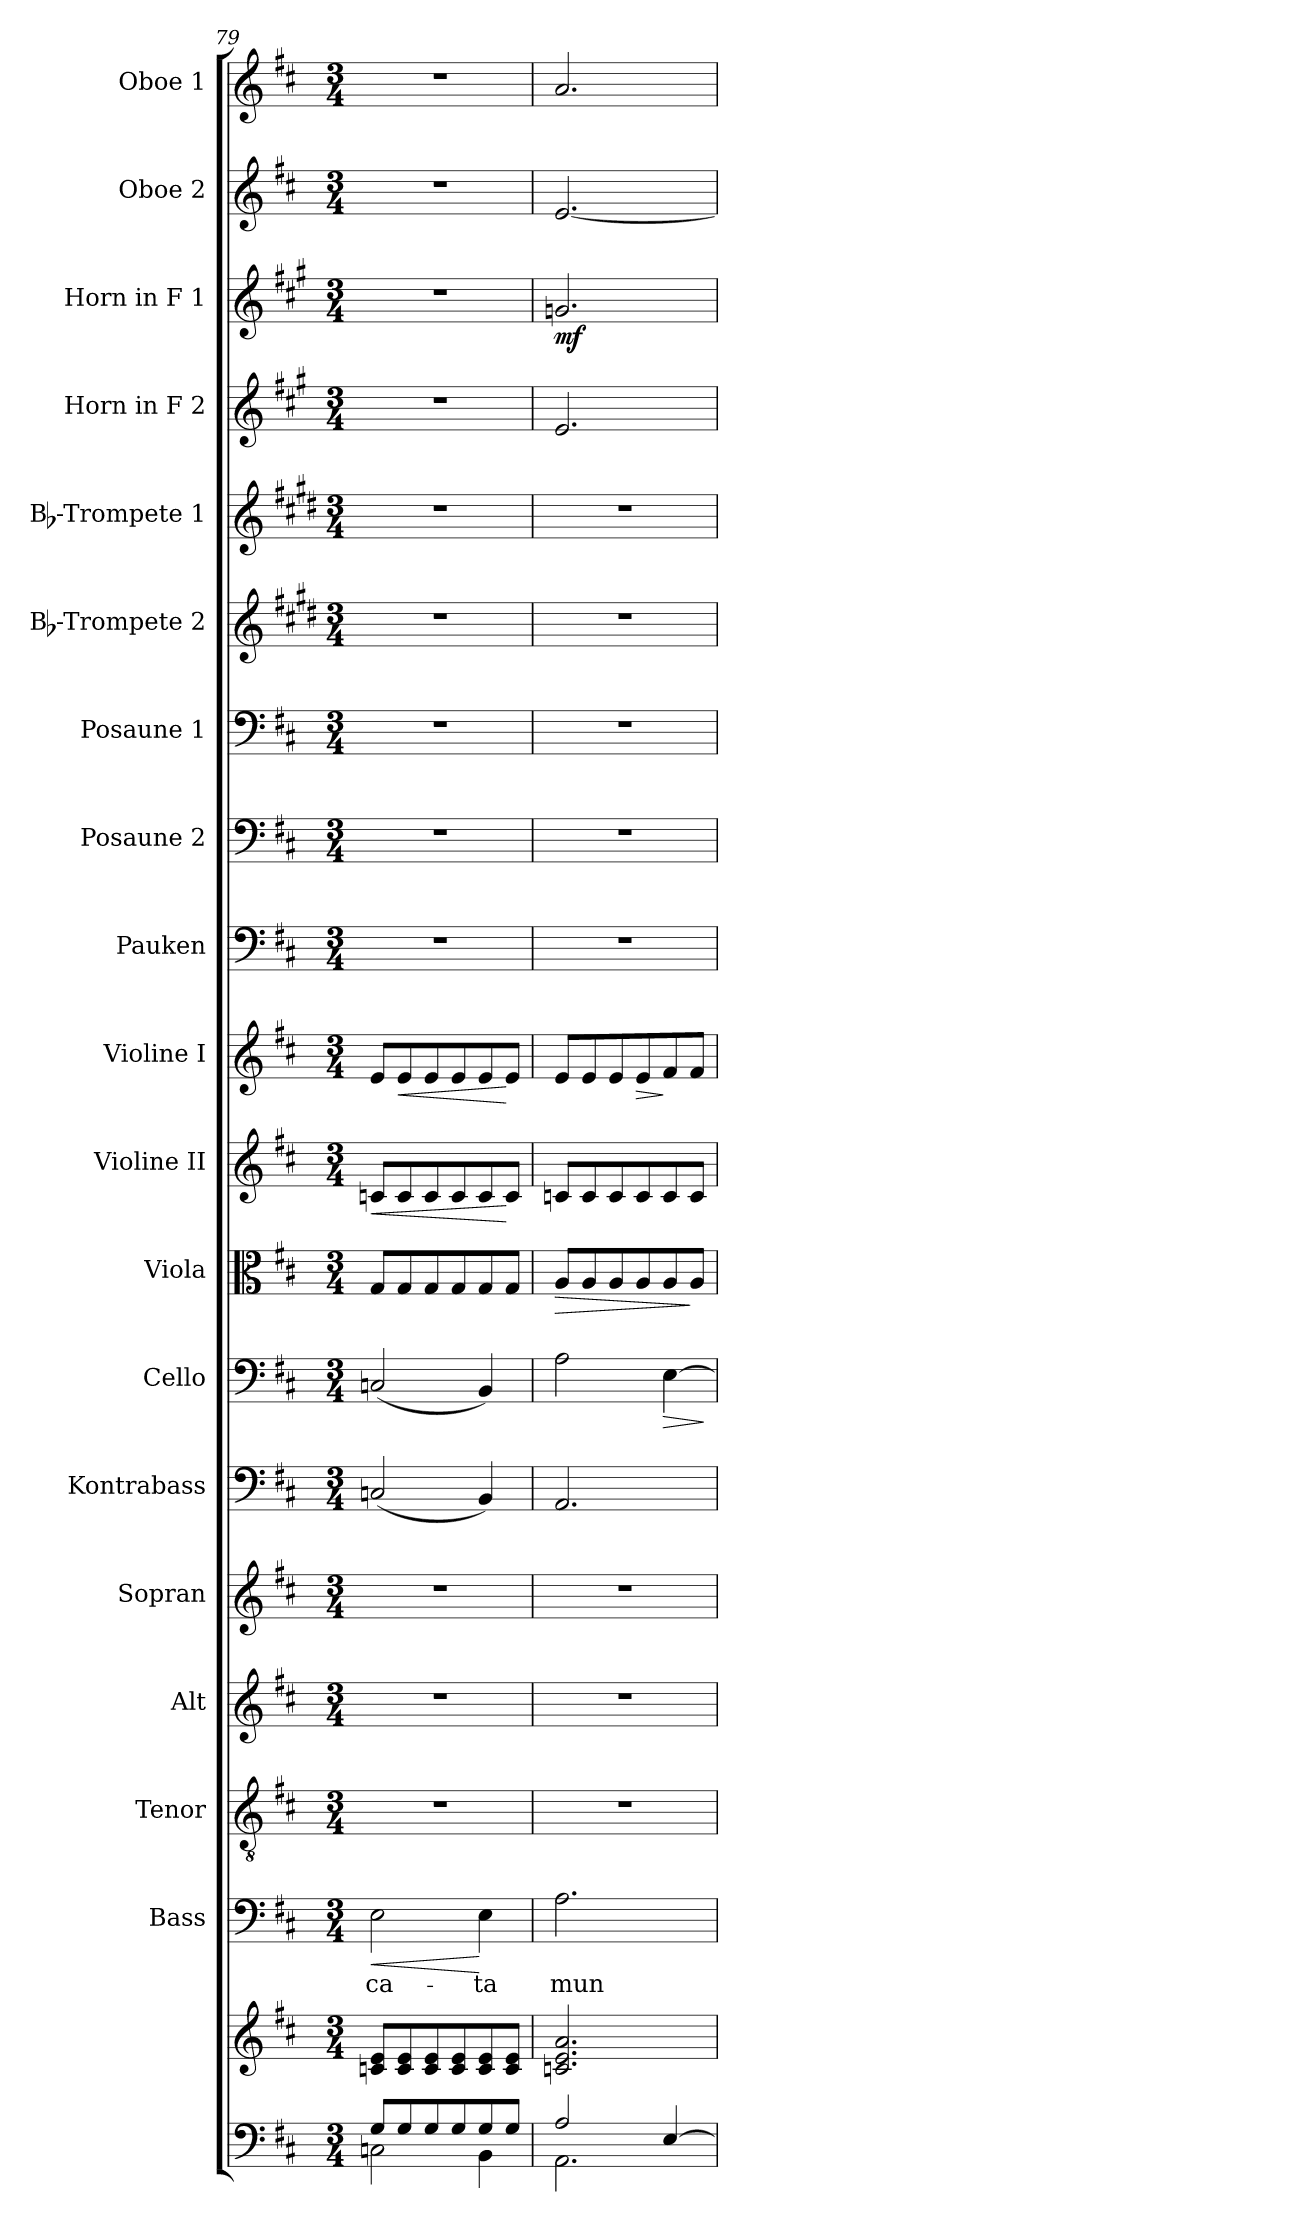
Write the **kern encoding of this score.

**kern	**kern	**kern	**text	**dynam	**kern	**kern	**kern	**kern	**kern	**dynam	**kern	**dynam	**kern	**dynam	**kern	**dynam	**kern	**kern	**kern	**kern	**kern	**kern	**kern	**dynam	**kern	**kern
*part19	*part19	*part18	*part18	*part18	*part17	*part16	*part15	*part14	*part13	*part13	*part12	*part12	*part11	*part11	*part10	*part10	*part9	*part8	*part7	*part6	*part5	*part4	*part3	*part3	*part2	*part1
*staff20	*staff19	*staff18	*staff18	*staff18	*staff17	*staff16	*staff15	*staff14	*staff13	*staff13	*staff12	*staff12	*staff11	*staff11	*staff10	*staff10	*staff9	*staff8	*staff7	*staff6	*staff5	*staff4	*staff3	*staff3	*staff2	*staff1
*	*	*I"Bass	*	*	*I"Tenor	*I"Alt	*I"Sopran	*I"Kontrabass	*I"Cello	*	*I"Viola	*	*I"Violine II	*	*I"Violine I	*	*I"Pauken	*I"Posaune 2	*I"Posaune 1	*I"Bb-Trompete 2	*I"Bb-Trompete 1	*I"Horn in F 2	*I"Horn in F 1	*	*I"Oboe 2	*I"Oboe 1
*	*	*I'B.	*	*	*I'T.	*I'A.	*I'S.	*I'Kb.	*	*	*I'Vla.	*	*I'Vl. II	*	*I'Vl. I	*	*I'Pk.	*I'Pos. 2	*I'Pos. 1	*I'Bb Trp. 2	*I'Bb Trp. 1	*	*	*	*I'Ob. 2	*I'Ob. 1
*clefF4	*clefG2	*clefF4	*	*	*clefGv2	*clefG2	*clefG2	*clefF4	*clefF4	*	*clefC3	*	*clefG2	*	*clefG2	*	*clefF4	*clefF4	*clefF4	*clefG2	*clefG2	*clefG2	*clefG2	*	*clefG2	*clefG2
*	*	*	*	*	*	*	*	*ITrd7c12	*	*	*	*	*	*	*	*	*	*	*	*ITrd1c2	*ITrd1c2	*ITrd4c7	*ITrd4c7	*	*	*
*k[f#c#]	*k[f#c#]	*k[f#c#]	*	*	*k[f#c#]	*k[f#c#]	*k[f#c#]	*k[f#c#]	*k[f#c#]	*	*k[f#c#]	*	*k[f#c#]	*	*k[f#c#]	*	*k[f#c#]	*k[f#c#]	*k[f#c#]	*k[f#c#]	*k[f#c#]	*k[f#c#]	*k[f#c#]	*	*k[f#c#]	*k[f#c#]
*D:	*D:	*D:	*	*	*D:	*D:	*D:	*D:	*D:	*	*D:	*	*D:	*	*D:	*	*D:	*D:	*D:	*D:	*D:	*D:	*D:	*	*D:	*D:
*M3/4	*M3/4	*M3/4	*	*	*M3/4	*M3/4	*M3/4	*M3/4	*M3/4	*	*M3/4	*	*M3/4	*	*M3/4	*	*M3/4	*M3/4	*M3/4	*M3/4	*M3/4	*M3/4	*M3/4	*	*M3/4	*M3/4
=79	=79	=79	=79	=79	=79	=79	=79	=79	=79	=79	=79	=79	=79	=79	=79	=79	=79	=79	=79	=79	=79	=79	=79	=79	=79	=79
*^	*	*	*	*	*	*	*	*	*	*	*	*	*	*	*	*	*	*	*	*	*	*	*	*	*	*
!	!	!	!	!LO:LY:b	!LO:HP:b	!	!	!	!	!	!	!	!	!	!LO:HP:b	!	!	!	!	!	!	!	!	!	!	!	!
8G/L	2Cn\	8cn/ 8e/L	2E\	-ca-	<	2.r	2.r	2.r	(<2CCn/	(<2Cn/	.	8G/L	.	8cn/L	<	8e/L	.	2.r	2.r	2.r	2.r	2.r	2.r	2.r	.	2.r	2.r
!	!	!	!	!	!	!	!	!	!	!	!	!	!	!	!	!	!LO:HP:b	!	!	!	!	!	!	!	!	!	!
8G/	.	8c/ 8e/	.	.	.	.	.	.	.	.	.	8G/	.	8c/	.	8e/	<	.	.	.	.	.	.	.	.	.	.
8G/	.	8c/ 8e/	.	.	.	.	.	.	.	.	.	8G/	.	8c/	.	8e/	.	.	.	.	.	.	.	.	.	.	.
8G/	.	8c/ 8e/	.	.	.	.	.	.	.	.	.	8G/	.	8c/	.	8e/	.	.	.	.	.	.	.	.	.	.	.
!	!	!	!	!LO:LY:b	!	!	!	!	!	!	!	!	!	!	!	!	!	!	!	!	!	!	!	!	!	!	!
8G/	4BB\	8c/ 8e/	4E\	-ta	[	.	.	.	4BBB/)	4BB/)	.	8G/	.	8c/	.	8e/	.	.	.	.	.	.	.	.	.	.	.
8G/J	.	8c/ 8e/J	.	.	.	.	.	.	.	.	.	8G/J	.	8c/J	[	8e/J	[	.	.	.	.	.	.	.	.	.	.
!!LO:PB:g=z
=80	=80	=80	=80	=80	=80	=80	=80	=80	=80	=80	=80	=80	=80	=80	=80	=80	=80	=80	=80	=80	=80	=80	=80	=80	=80	=80	=80
!	!	!	!	!LO:LY:b	!	!	!	!	!	!	!	!	!LO:HP:b	!	!	!	!	!	!	!	!	!	!	!	!LO:DY:b	!	!
2A/	2.AA\	2.cn/ 2.e/ 2.a/	2.A\	mun-	.	2.r	2.r	2.r	2.AAA/	2A\	.	8A/L	>	8cn/L	.	8e/L	.	2.r	2.r	2.r	2.r	2.r	2.A/	2.cn/	mf	[2.e/	2.a/
.	.	.	.	.	.	.	.	.	.	.	.	8A/	.	8c/	.	8e/	.	.	.	.	.	.	.	.	.	.	.
.	.	.	.	.	.	.	.	.	.	.	.	8A/	.	8c/	.	8e/	.	.	.	.	.	.	.	.	.	.	.
!	!	!	!	!	!	!	!	!	!	!	!	!	!	!	!	!	!LO:HP:b	!	!	!	!	!	!	!	!	!	!
.	.	.	.	.	.	.	.	.	.	.	.	8A/	.	8c/	.	8e/	>	.	.	.	.	.	.	.	.	.	.
!	!	!	!	!	!	!	!	!	!	!	!LO:HP:b	!	!	!	!	!	!	!	!	!	!	!	!	!	!	!	!
[>4E/	.	.	.	.	.	.	.	.	.	[4E\	>	8A/	.	8c/	.	8f#/	]	.	.	.	.	.	.	.	.	.	.
.	.	.	.	.	.	.	.	.	.	.	.	8A/J	]	8c/J	.	8f#/J	.	.	.	.	.	.	.	.	.	.	.
*v	*v	*	*	*	*	*	*	*	*	*	*	*	*	*	*	*	*	*	*	*	*	*	*	*	*	*	*
.	.	.	.	.	.	.	.	.	.	]	.	.	.	.	.	.	.	.	.	.	.	.	.	.	.	.
=	=	=	=	=	=	=	=	=	=	=	=	=	=	=	=	=	=	=	=	=	=	=	=	=	=	=
*-	*-	*-	*-	*-	*-	*-	*-	*-	*-	*-	*-	*-	*-	*-	*-	*-	*-	*-	*-	*-	*-	*-	*-	*-	*-	*-
